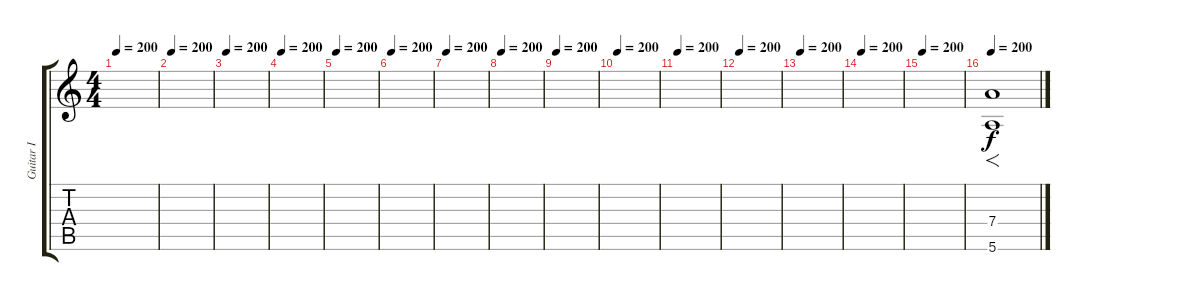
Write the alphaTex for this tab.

\track ("Guitar I" "Guitar I") {instrument distortionguitar}
\staff {score tabs}
\tuning (E4 B3 G3 D3 A2 E2) {hide}
\ts (4 4)
\tempo 200
\clef g2
\ks c
|
\tempo 200
|
\tempo 200
|
\tempo 200
|
\tempo 200
|
\tempo 200
|
\tempo 200
|
\tempo 200
|
\tempo 200
|
\tempo 200
|
\tempo 200
|
\tempo 200
|
\tempo 200
|
\tempo 200
|
\tempo 200
|
\tempo 200
(7.4 5.6).1{f}
